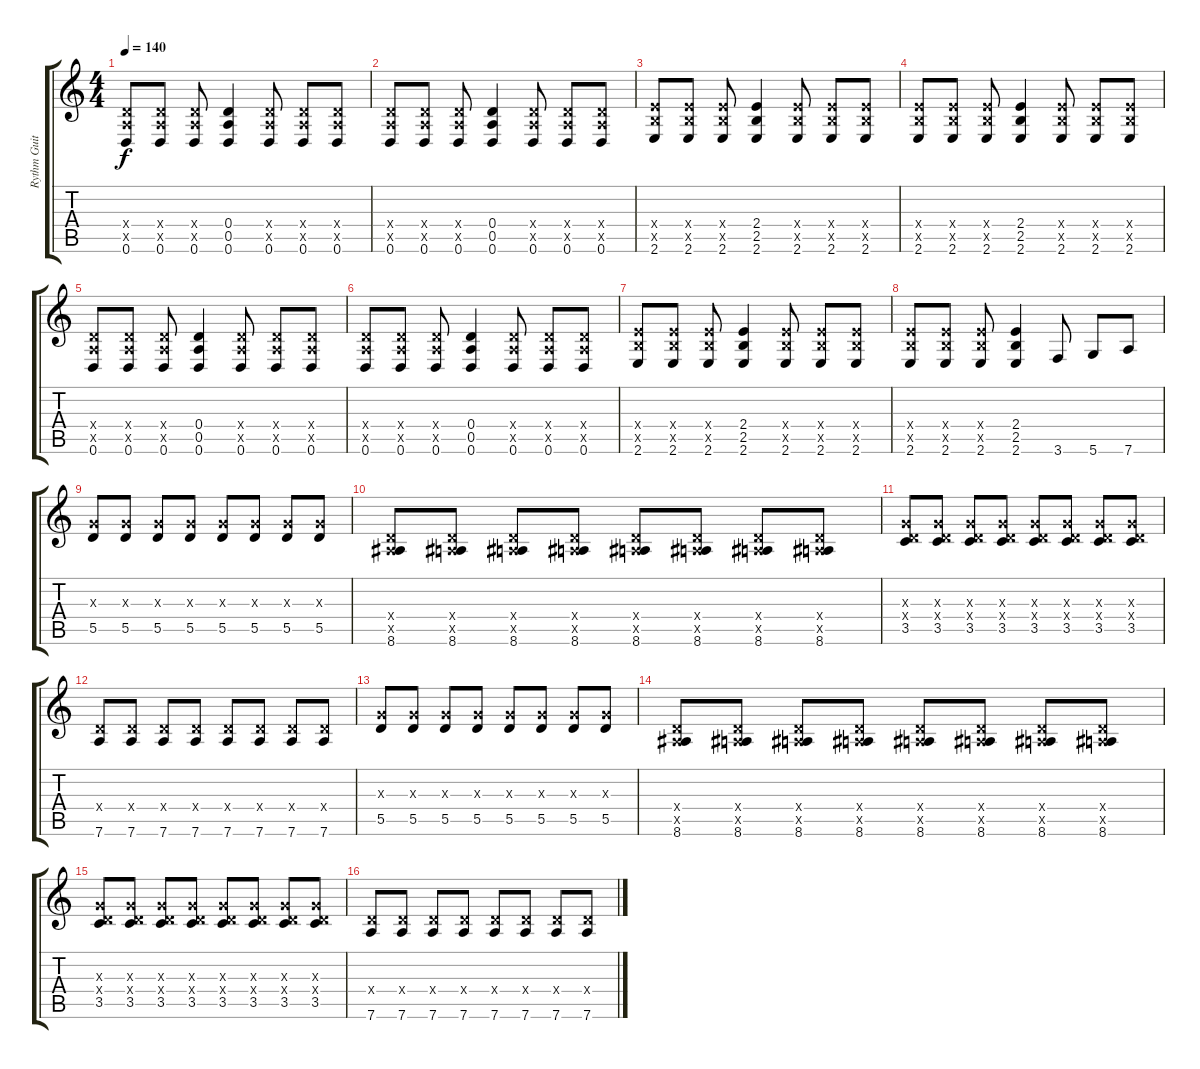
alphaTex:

\track ("Rythm Guitar" "Rythm Guit") {instrument distortionguitar}
\staff {score tabs}
\tuning (E4 B3 G3 D3 A2 D2) {hide}
\ts (4 4)
\tempo 140
\clef g2
\ks c
(0.4{x} 0.5{x} 0.6).8{dy f} (0.4{x} 0.5{x} 0.6).8 (0.4{x} 0.5{x} 0.6).8 (0.4 0.5 0.6).4 (0.4{x} 0.5{x} 0.6).8 (0.4{x} 0.5{x} 0.6).8 (0.4{x} 0.5{x} 0.6).8 |
(0.4{x} 0.5{x} 0.6).8 (0.4{x} 0.5{x} 0.6).8 (0.4{x} 0.5{x} 0.6).8 (0.4 0.5 0.6).4 (0.4{x} 0.5{x} 0.6).8 (0.4{x} 0.5{x} 0.6).8 (0.4{x} 0.5{x} 0.6).8 |
(2.4{x} 2.5{x} 2.6).8 (2.4{x} 2.5{x} 2.6).8 (2.4{x} 2.5{x} 2.6).8 (2.4 2.5 2.6).4 (2.4{x} 2.5{x} 2.6).8 (2.4{x} 2.5{x} 2.6).8 (2.4{x} 2.5{x} 2.6).8 |
(2.4{x} 2.5{x} 2.6).8 (2.4{x} 2.5{x} 2.6).8 (2.4{x} 2.5{x} 2.6).8 (2.4 2.5 2.6).4 (2.4{x} 2.5{x} 2.6).8 (2.4{x} 2.5{x} 2.6).8 (2.4{x} 2.5{x} 2.6).8 |
(0.4{x} 0.5{x} 0.6).8 (0.4{x} 0.5{x} 0.6).8 (0.4{x} 0.5{x} 0.6).8 (0.4 0.5 0.6).4 (0.4{x} 0.5{x} 0.6).8 (0.4{x} 0.5{x} 0.6).8 (0.4{x} 0.5{x} 0.6).8 |
(0.4{x} 0.5{x} 0.6).8 (0.4{x} 0.5{x} 0.6).8 (0.4{x} 0.5{x} 0.6).8 (0.4 0.5 0.6).4 (0.4{x} 0.5{x} 0.6).8 (0.4{x} 0.5{x} 0.6).8 (0.4{x} 0.5{x} 0.6).8 |
(2.4{x} 2.5{x} 2.6).8 (2.4{x} 2.5{x} 2.6).8 (2.4{x} 2.5{x} 2.6).8 (2.4 2.5 2.6).4 (2.4{x} 2.5{x} 2.6).8 (2.4{x} 2.5{x} 2.6).8 (2.4{x} 2.5{x} 2.6).8 |
(2.4{x} 2.5{x} 2.6).8 (2.4{x} 2.5{x} 2.6).8 (2.4{x} 2.5{x} 2.6).8 (2.4 2.5 2.6).4 3.6.8 5.6.8 7.6.8 |
(0.3{x} 5.5).8 (0.3{x} 5.5).8 (0.3{x} 5.5).8 (0.3{x} 5.5).8 (0.3{x} 5.5).8 (0.3{x} 5.5).8 (0.3{x} 5.5).8 (0.3{x} 5.5).8 |
(0.4{x} 0.5{x} 8.6).8 (0.4{x} 0.5{x} 8.6).8 (0.4{x} 0.5{x} 8.6).8 (0.4{x} 0.5{x} 8.6).8 (0.4{x} 0.5{x} 8.6).8 (0.4{x} 0.5{x} 8.6).8 (0.4{x} 0.5{x} 8.6).8 (0.4{x} 0.5{x} 8.6).8 |
(0.3{x} 0.4{x} 3.5).8 (0.3{x} 0.4{x} 3.5).8 (0.3{x} 0.4{x} 3.5).8 (0.3{x} 0.4{x} 3.5).8 (0.3{x} 0.4{x} 3.5).8 (0.3{x} 0.4{x} 3.5).8 (0.3{x} 0.4{x} 3.5).8 (0.3{x} 0.4{x} 3.5).8 |
(0.4{x} 7.6).8 (0.4{x} 7.6).8 (0.4{x} 7.6).8 (0.4{x} 7.6).8 (0.4{x} 7.6).8 (0.4{x} 7.6).8 (0.4{x} 7.6).8 (0.4{x} 7.6).8 |
(0.3{x} 5.5).8 (0.3{x} 5.5).8 (0.3{x} 5.5).8 (0.3{x} 5.5).8 (0.3{x} 5.5).8 (0.3{x} 5.5).8 (0.3{x} 5.5).8 (0.3{x} 5.5).8 |
(0.4{x} 0.5{x} 8.6).8 (0.4{x} 0.5{x} 8.6).8 (0.4{x} 0.5{x} 8.6).8 (0.4{x} 0.5{x} 8.6).8 (0.4{x} 0.5{x} 8.6).8 (0.4{x} 0.5{x} 8.6).8 (0.4{x} 0.5{x} 8.6).8 (0.4{x} 0.5{x} 8.6).8 |
(0.3{x} 0.4{x} 3.5).8 (0.3{x} 0.4{x} 3.5).8 (0.3{x} 0.4{x} 3.5).8 (0.3{x} 0.4{x} 3.5).8 (0.3{x} 0.4{x} 3.5).8 (0.3{x} 0.4{x} 3.5).8 (0.3{x} 0.4{x} 3.5).8 (0.3{x} 0.4{x} 3.5).8 |
(0.4{x} 7.6).8 (0.4{x} 7.6).8 (0.4{x} 7.6).8 (0.4{x} 7.6).8 (0.4{x} 7.6).8 (0.4{x} 7.6).8 (0.4{x} 7.6).8 (0.4{x} 7.6).8
